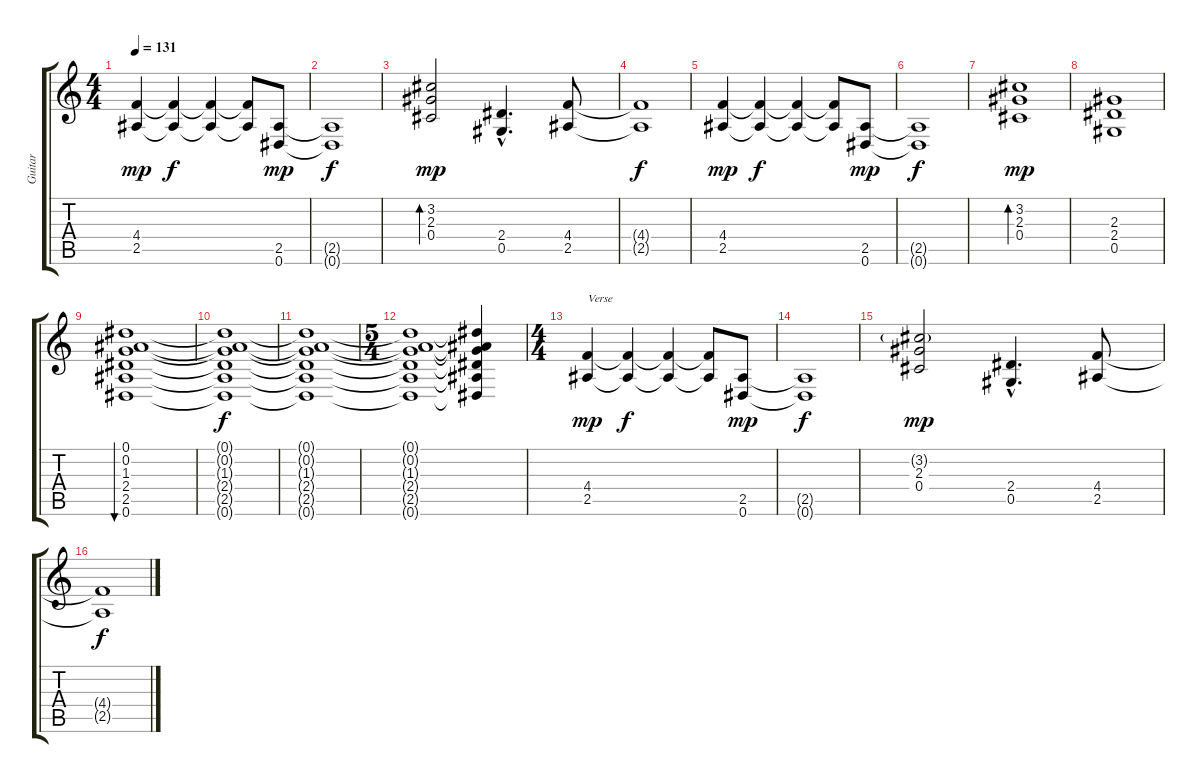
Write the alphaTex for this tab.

\track ("Guitar" "Guitar") {instrument distortionguitar}
\staff {score tabs}
\tuning (Eb4 Bb3 Gb3 Db3 Ab2 Eb2) {hide}
\ts (4 4)
\tempo 131
\clef g2
\ks c
(4.4 2.5).4{dy mp} (4.4{t} 2.5{t}).4{dy f} (4.4{t} 2.5{t}).4 (4.4{t} 2.5{t}).8 (2.5 0.6).8{dy mp} |
(2.5{t} 0.6{t}).1{dy f} |
(3.2 2.3 0.4).2{bd 60 dy mp} (2.4{hac} 0.5{hac}).4{d} (4.4 2.5).8 |
(4.4{t} 2.5{t}).1{dy f} |
(4.4 2.5).4{dy mp} (4.4{t} 2.5{t}).4{dy f} (4.4{t} 2.5{t}).4 (4.4{t} 2.5{t}).8 (2.5 0.6).8{dy mp} |
(2.5{t} 0.6{t}).1{dy f} |
(3.2 2.3 0.4).1{bd 120 dy mp} |
(2.3 2.4 0.5).1 |
(0.1 0.2 1.3 2.4 2.5 0.6).1{bu 60} |
(0.1{t} 0.2{t} 1.3{t} 2.4{t} 2.5{t} 0.6{t}).1{dy f} |
(0.1{t} 0.2{t} 1.3{t} 2.4{t} 2.5{t} 0.6{t}).1 |
\ts (5 4)
(0.1{t} 0.2{t} 1.3{t} 2.4{t} 2.5{t} 0.6{t}).1 (0.1{t} 0.2{t} 1.3{t} 2.4{t} 2.5{t} 0.6{t}).4 |
\ts (4 4)
(4.4 2.5).4{txt "Verse" dy mp} (4.4{t} 2.5{t}).4{dy f} (4.4{t} 2.5{t}).4 (4.4{t} 2.5{t}).8 (2.5 0.6).8{dy mp} |
(2.5{t} 0.6{t}).1{dy f} |
(3.2{g} 2.3 0.4).2{dy mp} (2.4{hac} 0.5{hac}).4{d} (4.4 2.5).8 |
(4.4{t} 2.5{t}).1{dy f}
